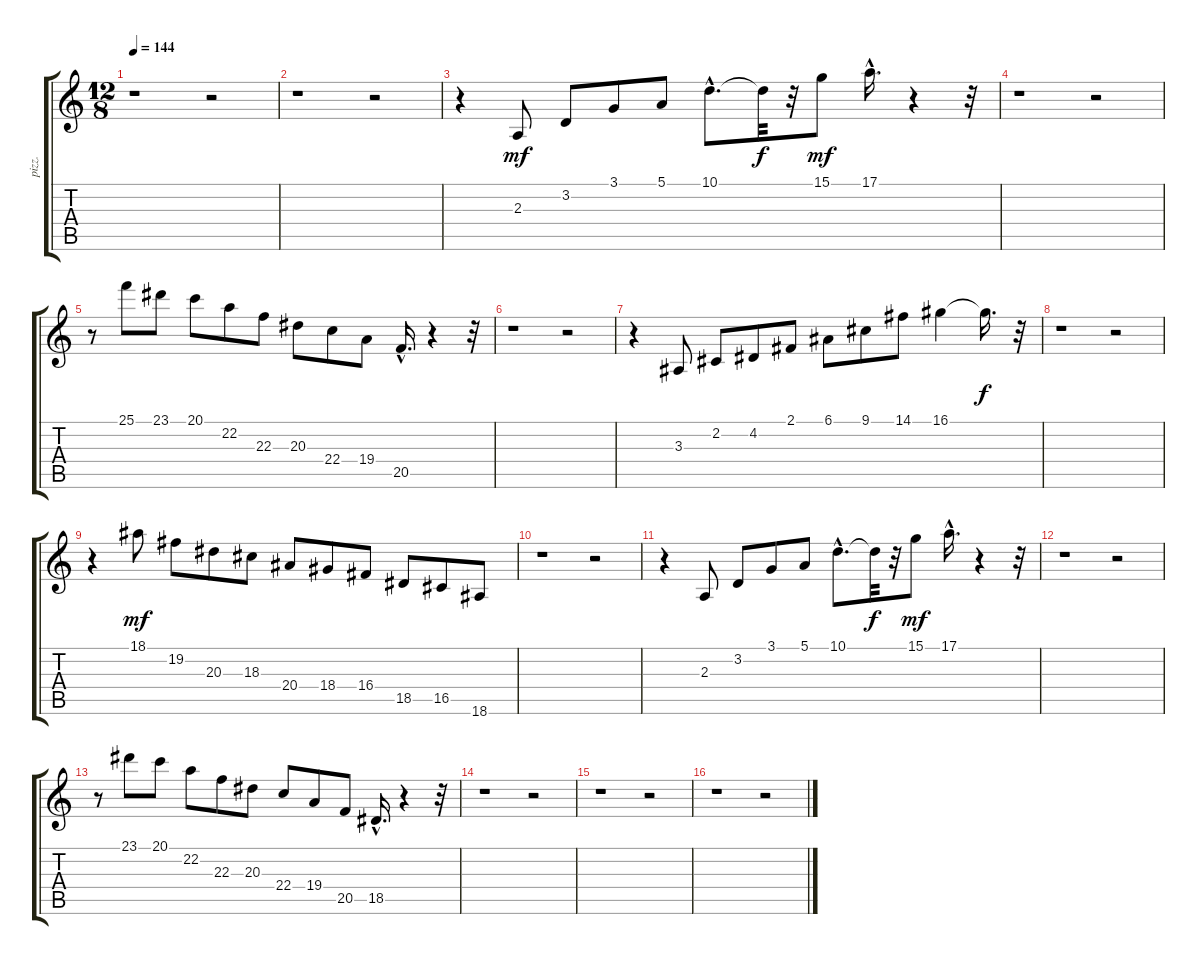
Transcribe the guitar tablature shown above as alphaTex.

\track ("pizz." "pizz.") {instrument pizzicatostrings}
\staff {score tabs}
\tuning (E4 B3 G3 D3 A2 E2) {hide}
\ts (12 8)
\tempo 144
\clef g2
\ks c
r.1{dy mf instrument pizzicatostrings} r.2 |
r.1 r.2 |
r.4 2.3.8 3.2.8 3.1.8 5.1.8 10.1{hac}.8{d} 10.1{t}.32{dy f} r.32 15.1.8{dy mf} 17.1{hac}.16{d} r.4 r.32 |
r.1 r.2 |
r.8 25.1.8 23.1.8 20.1.8 22.2.8 22.3.8 20.3.8 22.4.8 19.4.8 20.5{hac}.16{d} r.4 r.32 |
r.1 r.2 |
r.4 3.3.8 2.2.8 4.2.8 2.1.8 6.1.8 9.1.8 14.1.8 16.1.4 16.1{t}.16{d dy f} r.32 |
r.1 r.2 |
r.4 18.1.8{dy mf} 19.2.8 20.3.8 18.3.8 20.4.8 18.4.8 16.4.8 18.5.8 16.5.8 18.6.8 |
r.1 r.2 |
r.4 2.3.8 3.2.8 3.1.8 5.1.8 10.1{hac}.8{d} 10.1{t}.32{dy f} r.32 15.1.8{dy mf} 17.1{hac}.16{d} r.4 r.32 |
r.1 r.2 |
r.8 23.1.8 20.1.8 22.2.8 22.3.8 20.3.8 22.4.8 19.4.8 20.5.8 18.5{hac}.16{d} r.4 r.32 |
r.1 r.2 |
r.1 r.2 |
r.1 r.2
